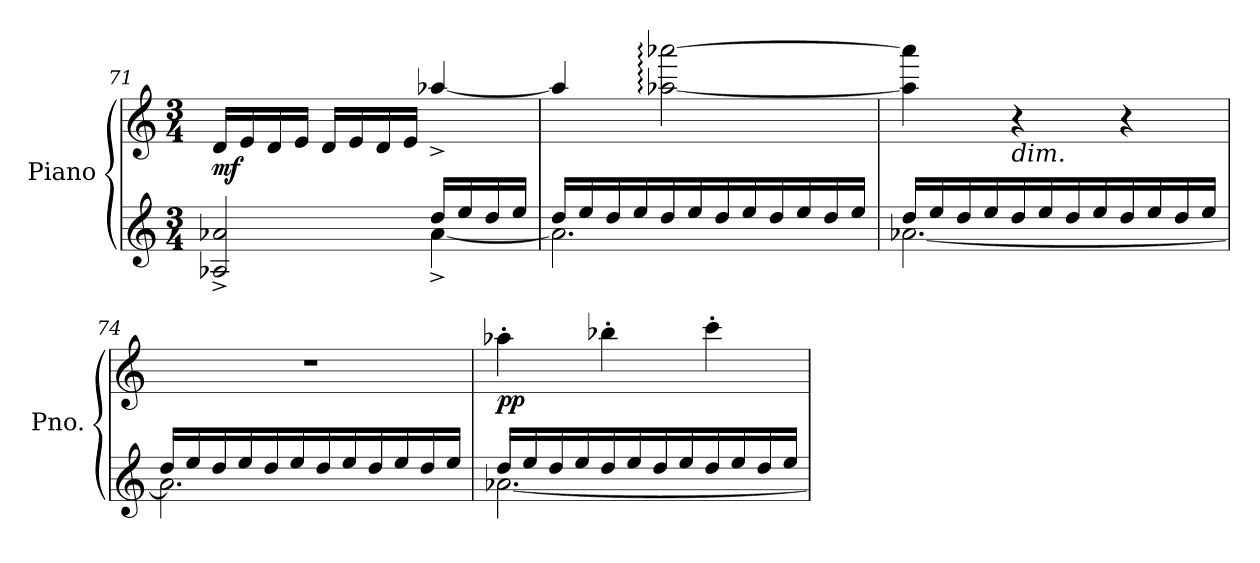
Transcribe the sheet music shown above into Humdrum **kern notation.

**kern	**kern	**dynam
*part1	*part1	*part1
*staff2	*staff1	*staff1/2
*I"Piano	*	*
*I'Pno.	*	*
!!LO:LB:g=z
*clefG2	*clefG2	*
*k[]	*k[]	*
*M3/4	*M3/4	*
=71	=71	=71
*^	*	*
!	!	!	!LO:DY:b
2A-X/^< 2a-X/^<	2ryy	(<16d/LL	mf
.	.	16e/	.
.	.	16d/	.
.	.	16e/JJ	.
.	.	16d/LL	.
.	.	16e/	.
.	.	16d/	.
.	.	16e/JJ	.
16dd/LL	[4a-^\	[4aa-X^>/	.
16ee/	.	.	.
16dd/	.	.	.
16ee/JJ)	.	.	.
=72	=72	=72	=72
16dd/LL	2.a-\]	4aa-/]	.
16ee/	.	.	.
16dd/	.	.	.
16ee/	.	.	.
16dd/	.	[2aa-X\: [2aaa-X\:	.
16ee/	.	.	.
16dd/	.	.	.
16ee/	.	.	.
16dd/	.	.	.
16ee/	.	.	.
16dd/	.	.	.
16ee/JJ	.	.	.
=73	=73	=73	=73
16dd/LL	[2.a-X\	4aa-\] 4aaa-\]	.
16ee/	.	.	.
16dd/	.	.	.
16ee/	.	.	.
!	!	!LO:TX:b:i:t=dim.	!
16dd/	.	4r	.
16ee/	.	.	.
16dd/	.	.	.
16ee/	.	.	.
16dd/	.	4r	.
16ee/	.	.	.
16dd/	.	.	.
16ee/JJ	.	.	.
!!LO:PB:g=z
=74	=74	=74	=74
16dd/LL	2.a-\]	2.r	.
16ee/	.	.	.
16dd/	.	.	.
16ee/	.	.	.
16dd/	.	.	.
16ee/	.	.	.
16dd/	.	.	.
16ee/	.	.	.
16dd/	.	.	.
16ee/	.	.	.
16dd/	.	.	.
16ee/JJ	.	.	.
=75	=75	=75	=75
!	!	!	!LO:DY:b
16dd/LL	[2.a-X\	4aa-X'<\	pp
16ee/	.	.	.
16dd/	.	.	.
16ee/	.	.	.
16dd/	.	4bb-X'<\	.
16ee/	.	.	.
16dd/	.	.	.
16ee/	.	.	.
16dd/	.	4ccc'<\	.
16ee/	.	.	.
16dd/	.	.	.
16ee/JJ	.	.	.
*v	*v	*	*
=	=	=
*-	*-	*-
